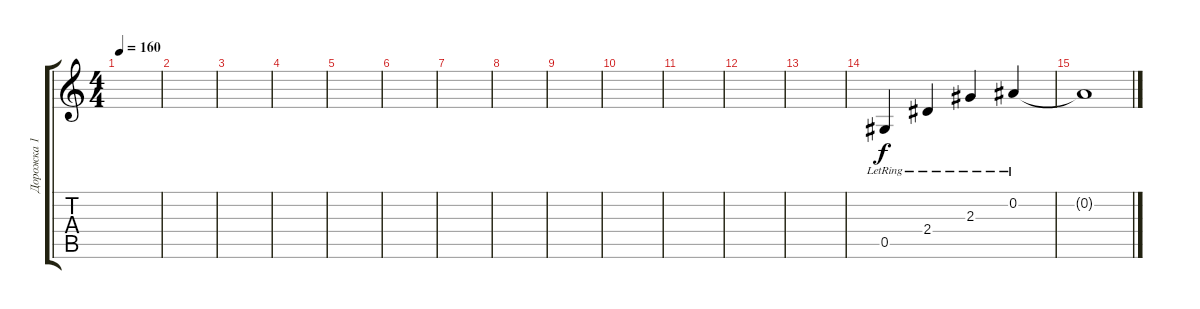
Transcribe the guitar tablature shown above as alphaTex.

\track ("Дорожка 1" "Дорожка 1") {instrument electricguitarclean}
\staff {score tabs}
\tuning (Eb4 Bb3 Gb3 Db3 Ab2 Eb2) {hide}
\ts (4 4)
\tempo 160
\clef g2
\ks c
|
|
|
|
|
|
|
|
|
|
|
|
|
0.5{lr}.4 2.4{lr}.4 2.3{lr}.4 0.2{lr}.4 |
0.2{t}.1
